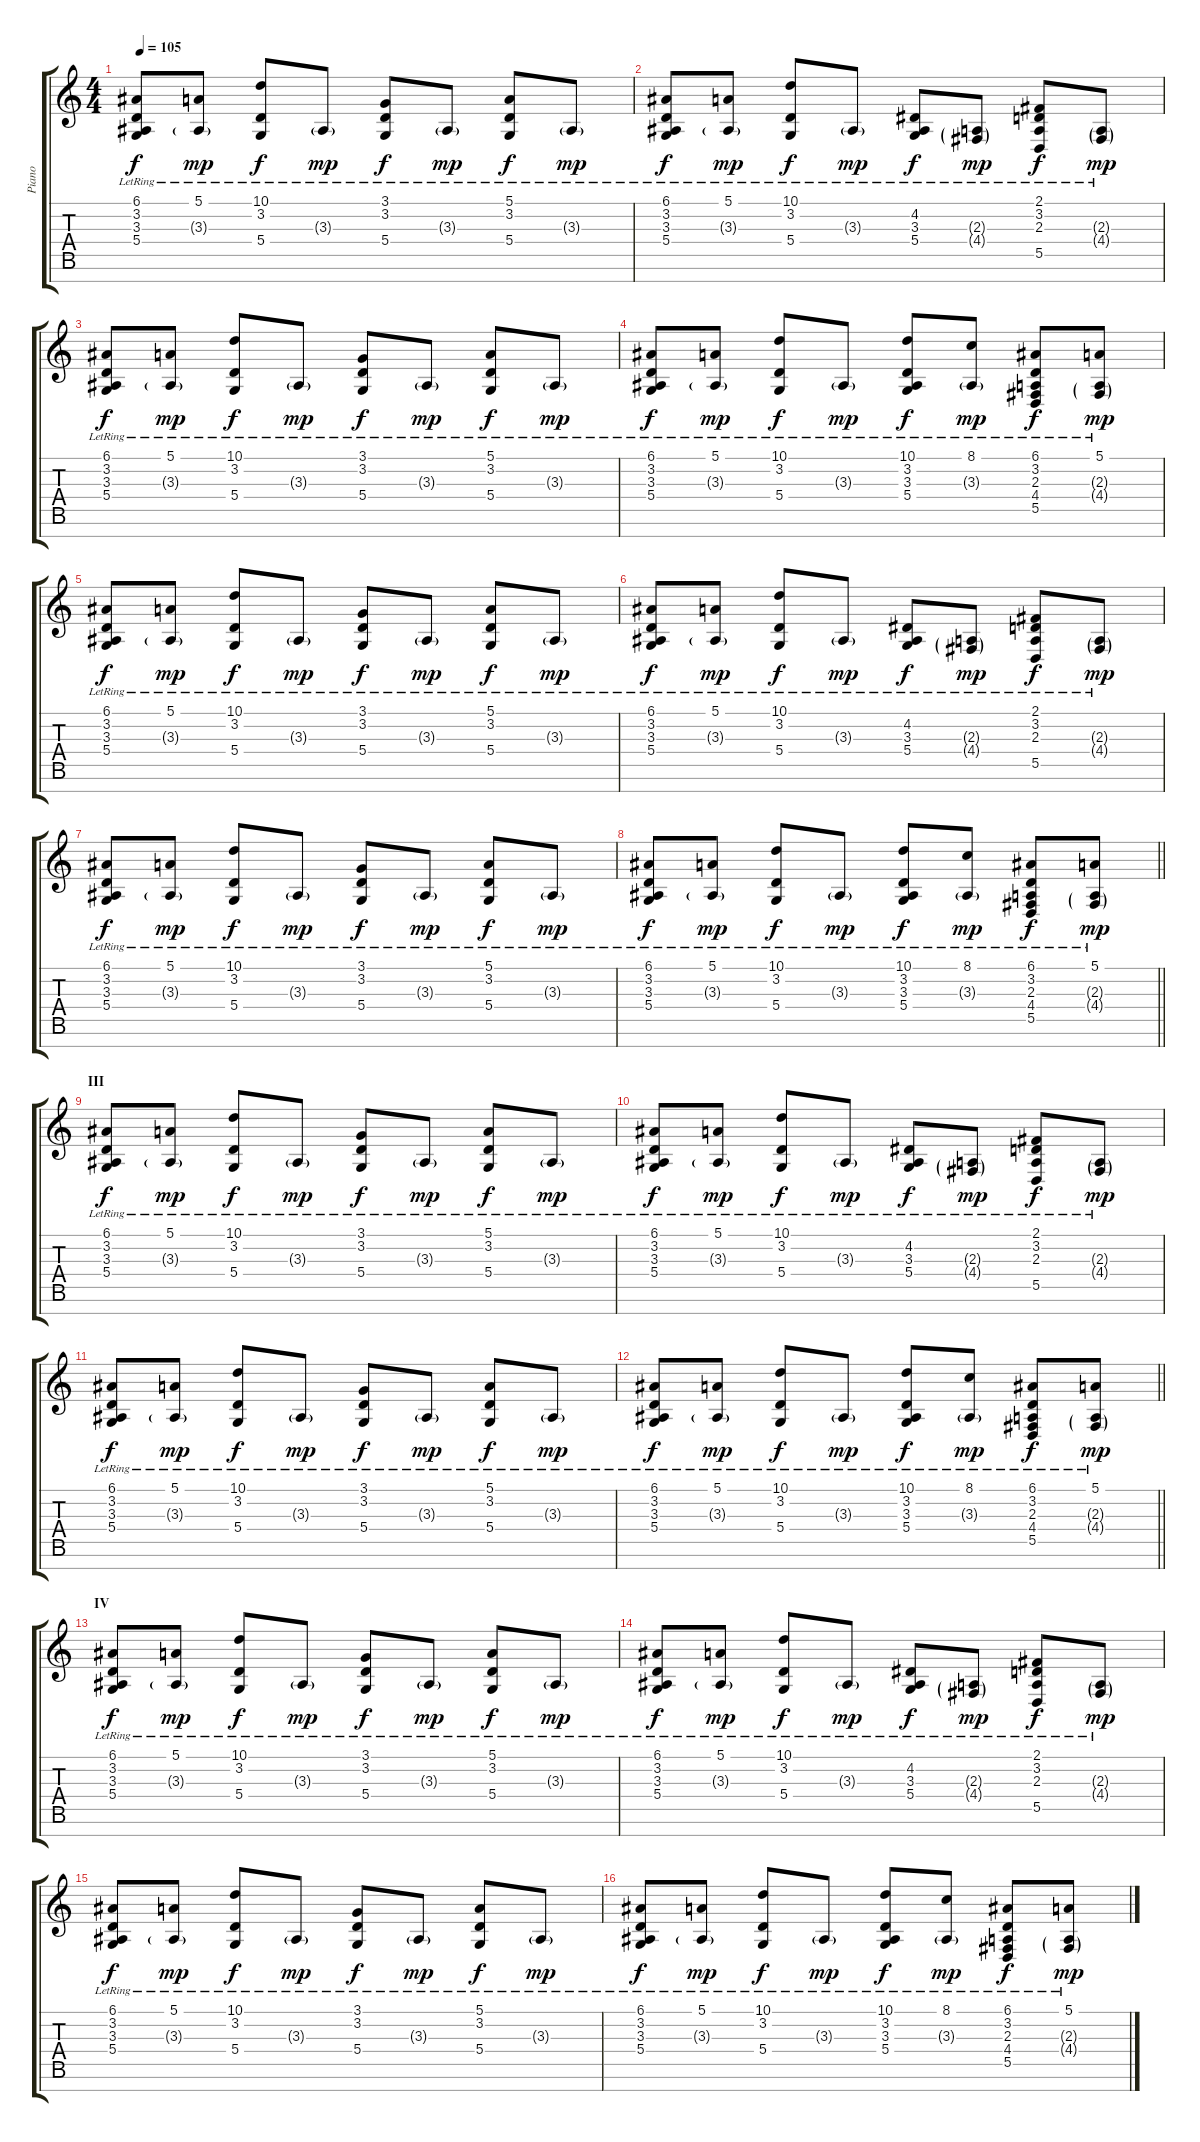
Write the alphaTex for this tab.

\track ("Piano" "Piano") {instrument acousticgrandpiano}
\staff {score tabs}
\tuning (E4 B3 G3 D3 A2 E2 B1) {hide}
\ts (4 4)
\tempo 105
\clef g2
\ks c
(6.1{lr} 3.2{lr} 3.3{lr} 5.4{lr}).8{dy f} (5.1{lr} 3.3{g lr}).8{dy mp} (10.1{lr} 3.2{lr} 5.4{lr}).8{dy f} 3.3{g lr}.8{dy mp} (3.1{lr} 3.2{lr} 5.4{lr}).8{dy f} 3.3{g lr}.8{dy mp} (5.1{lr} 3.2{lr} 5.4{lr}).8{dy f} 3.3{g lr}.8{dy mp} |
(6.1{lr} 3.2{lr} 3.3{lr} 5.4{lr}).8{dy f} (5.1 3.3{g lr}).8{dy mp} (10.1{lr} 3.2{lr} 5.4{lr}).8{dy f} 3.3{g lr}.8{dy mp} (4.2{lr} 3.3{lr} 5.4{lr}).8{dy f} (2.3{g lr} 4.4{g lr}).8{dy mp} (2.1{lr} 3.2{lr} 2.3{lr} 5.5{lr}).8{dy f} (2.3{g lr} 4.4{g lr}).8{dy mp} |
(6.1{lr} 3.2{lr} 3.3{lr} 5.4{lr}).8{dy f} (5.1{lr} 3.3{g lr}).8{dy mp} (10.1{lr} 3.2{lr} 5.4{lr}).8{dy f} 3.3{g lr}.8{dy mp} (3.1{lr} 3.2{lr} 5.4{lr}).8{dy f} 3.3{g lr}.8{dy mp} (5.1{lr} 3.2{lr} 5.4{lr}).8{dy f} 3.3{g lr}.8{dy mp} |
(6.1{lr} 3.2 3.3 5.4{lr}).8{dy f} (5.1{lr} 3.3{g lr}).8{dy mp} (10.1{lr} 3.2 5.4{lr}).8{dy f} 3.3{g lr}.8{dy mp} (10.1{lr} 3.2 3.3 5.4{lr}).8{dy f} (8.1{lr} 3.3{g lr}).8{dy mp} (6.1{lr} 3.2 2.3 4.4 5.5{lr}).8{dy f} (5.1{lr} 2.3{g} 4.4{g lr}).8{dy mp} |
(6.1{lr} 3.2{lr} 3.3{lr} 5.4{lr}).8{dy f} (5.1{lr} 3.3{g lr}).8{dy mp} (10.1{lr} 3.2{lr} 5.4{lr}).8{dy f} 3.3{g lr}.8{dy mp} (3.1{lr} 3.2{lr} 5.4{lr}).8{dy f} 3.3{g lr}.8{dy mp} (5.1{lr} 3.2{lr} 5.4{lr}).8{dy f} 3.3{g lr}.8{dy mp} |
(6.1{lr} 3.2{lr} 3.3{lr} 5.4{lr}).8{dy f} (5.1 3.3{g lr}).8{dy mp} (10.1{lr} 3.2{lr} 5.4{lr}).8{dy f} 3.3{g lr}.8{dy mp} (4.2{lr} 3.3{lr} 5.4{lr}).8{dy f} (2.3{g lr} 4.4{g lr}).8{dy mp} (2.1{lr} 3.2{lr} 2.3{lr} 5.5{lr}).8{dy f} (2.3{g lr} 4.4{g lr}).8{dy mp} |
(6.1{lr} 3.2{lr} 3.3{lr} 5.4{lr}).8{dy f} (5.1{lr} 3.3{g lr}).8{dy mp} (10.1{lr} 3.2{lr} 5.4{lr}).8{dy f} 3.3{g lr}.8{dy mp} (3.1{lr} 3.2{lr} 5.4{lr}).8{dy f} 3.3{g lr}.8{dy mp} (5.1{lr} 3.2{lr} 5.4{lr}).8{dy f} 3.3{g lr}.8{dy mp} |
\barLineRight lightlight
(6.1{lr} 3.2 3.3 5.4{lr}).8{dy f} (5.1{lr} 3.3{g lr}).8{dy mp} (10.1{lr} 3.2 5.4{lr}).8{dy f} 3.3{g lr}.8{dy mp} (10.1{lr} 3.2 3.3 5.4{lr}).8{dy f} (8.1{lr} 3.3{g lr}).8{dy mp} (6.1{lr} 3.2 2.3 4.4 5.5{lr}).8{dy f} (5.1{lr} 2.3{g} 4.4{g lr}).8{dy mp} |
\section ("" "III")
(6.1{lr} 3.2{lr} 3.3{lr} 5.4{lr}).8{dy f} (5.1{lr} 3.3{g lr}).8{dy mp} (10.1{lr} 3.2{lr} 5.4{lr}).8{dy f} 3.3{g lr}.8{dy mp} (3.1{lr} 3.2{lr} 5.4{lr}).8{dy f} 3.3{g lr}.8{dy mp} (5.1{lr} 3.2{lr} 5.4{lr}).8{dy f} 3.3{g lr}.8{dy mp} |
(6.1{lr} 3.2{lr} 3.3{lr} 5.4{lr}).8{dy f} (5.1 3.3{g lr}).8{dy mp} (10.1{lr} 3.2{lr} 5.4{lr}).8{dy f} 3.3{g lr}.8{dy mp} (4.2{lr} 3.3{lr} 5.4{lr}).8{dy f} (2.3{g lr} 4.4{g lr}).8{dy mp} (2.1{lr} 3.2{lr} 2.3{lr} 5.5{lr}).8{dy f} (2.3{g lr} 4.4{g lr}).8{dy mp} |
(6.1{lr} 3.2{lr} 3.3{lr} 5.4{lr}).8{dy f} (5.1{lr} 3.3{g lr}).8{dy mp} (10.1{lr} 3.2{lr} 5.4{lr}).8{dy f} 3.3{g lr}.8{dy mp} (3.1{lr} 3.2{lr} 5.4{lr}).8{dy f} 3.3{g lr}.8{dy mp} (5.1{lr} 3.2{lr} 5.4{lr}).8{dy f} 3.3{g lr}.8{dy mp} |
\barLineRight lightlight
(6.1{lr} 3.2 3.3 5.4{lr}).8{dy f} (5.1{lr} 3.3{g lr}).8{dy mp} (10.1{lr} 3.2 5.4{lr}).8{dy f} 3.3{g lr}.8{dy mp} (10.1{lr} 3.2 3.3 5.4{lr}).8{dy f} (8.1{lr} 3.3{g lr}).8{dy mp} (6.1{lr} 3.2 2.3 4.4 5.5{lr}).8{dy f} (5.1{lr} 2.3{g} 4.4{g lr}).8{dy mp} |
\section ("" "IV")
(6.1{lr} 3.2{lr} 3.3{lr} 5.4{lr}).8{dy f} (5.1{lr} 3.3{g lr}).8{dy mp} (10.1{lr} 3.2{lr} 5.4{lr}).8{dy f} 3.3{g lr}.8{dy mp} (3.1{lr} 3.2{lr} 5.4{lr}).8{dy f} 3.3{g lr}.8{dy mp} (5.1{lr} 3.2{lr} 5.4{lr}).8{dy f} 3.3{g lr}.8{dy mp} |
(6.1{lr} 3.2{lr} 3.3{lr} 5.4{lr}).8{dy f} (5.1 3.3{g lr}).8{dy mp} (10.1{lr} 3.2{lr} 5.4{lr}).8{dy f} 3.3{g lr}.8{dy mp} (4.2{lr} 3.3{lr} 5.4{lr}).8{dy f} (2.3{g lr} 4.4{g lr}).8{dy mp} (2.1{lr} 3.2{lr} 2.3{lr} 5.5{lr}).8{dy f} (2.3{g lr} 4.4{g lr}).8{dy mp} |
(6.1{lr} 3.2{lr} 3.3{lr} 5.4{lr}).8{dy f} (5.1{lr} 3.3{g lr}).8{dy mp} (10.1{lr} 3.2{lr} 5.4{lr}).8{dy f} 3.3{g lr}.8{dy mp} (3.1{lr} 3.2{lr} 5.4{lr}).8{dy f} 3.3{g lr}.8{dy mp} (5.1{lr} 3.2{lr} 5.4{lr}).8{dy f} 3.3{g lr}.8{dy mp} |
(6.1{lr} 3.2 3.3 5.4{lr}).8{dy f} (5.1{lr} 3.3{g lr}).8{dy mp} (10.1{lr} 3.2 5.4{lr}).8{dy f} 3.3{g lr}.8{dy mp} (10.1{lr} 3.2 3.3 5.4{lr}).8{dy f} (8.1{lr} 3.3{g lr}).8{dy mp} (6.1{lr} 3.2 2.3 4.4 5.5{lr}).8{dy f} (5.1{lr} 2.3{g} 4.4{g lr}).8{dy mp}
